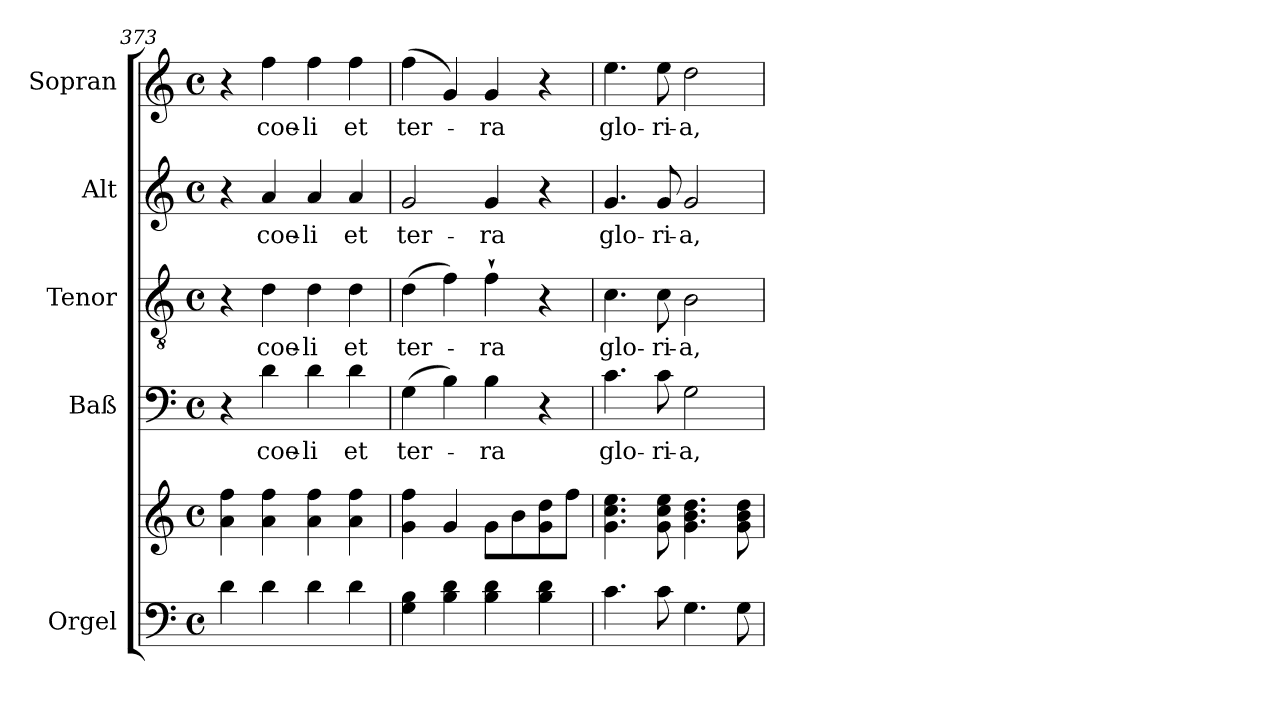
**kern	**kern	**kern	**text	**kern	**text	**kern	**text	**kern	**text
*part5	*part5	*part4	*part4	*part3	*part3	*part2	*part2	*part1	*part1
*staff6	*staff5	*staff4	*staff4	*staff3	*staff3	*staff2	*staff2	*staff1	*staff1
*I"Orgel	*	*I"Baß	*	*I"Tenor	*	*I"Alt	*	*I"Sopran	*
*clefF4	*clefG2	*clefF4	*	*clefGv2	*	*clefG2	*	*clefG2	*
*k[]	*k[]	*k[]	*	*k[]	*	*k[]	*	*k[]	*
*C:	*C:	*C:	*	*C:	*	*C:	*	*C:	*
*M4/4	*M4/4	*M4/4	*	*M4/4	*	*M4/4	*	*M4/4	*
*met(c)	*met(c)	*met(c)	*	*met(c)	*	*met(c)	*	*met(c)	*
=373	=373	=373	=373	=373	=373	=373	=373	=373	=373
4d\	4a\ 4ff\	4r	.	4r	.	4r	.	4r	.
!	!	!	!LO:LY:b	!	!LO:LY:b	!	!LO:LY:b	!	!LO:LY:b
4d\	4a\ 4ff\	4d\	coe-	4d\	coe-	4a/	coe-	4ff\	coe-
!	!	!	!LO:LY:b	!	!LO:LY:b	!	!LO:LY:b	!	!LO:LY:b
4d\	4a\ 4ff\	4d\	-li	4d\	-li	4a/	-li	4ff\	-li
!	!	!	!LO:LY:b	!	!LO:LY:b	!	!LO:LY:b	!	!LO:LY:b
4d\	4a\ 4ff\	4d\	et	4d\	et	4a/	et	4ff\	et
=374	=374	=374	=374	=374	=374	=374	=374	=374	=374
!	!	!	!LO:LY:b	!	!LO:LY:b	!	!LO:LY:b	!	!LO:LY:b
4G\ 4B\	4g\ 4ff\	(>4G\	ter-	(>4d\	ter-	2g/	ter-	(>4ff\	ter-
4B\ 4d\	4g/	4B\)	.	4f\)	.	.	.	4g/)	.
!	!	!	!LO:LY:b	!	!LO:LY:b	!	!LO:LY:b	!	!LO:LY:b
4B\ 4d\	8g\L	4B\	-ra	4f`>\	-ra	4g/	-ra	4g/	-ra
.	8b\	.	.	.	.	.	.	.	.
4B\ 4d\	8g\ 8dd\	4r	.	4r	.	4r	.	4r	.
.	8ff\J	.	.	.	.	.	.	.	.
=375	=375	=375	=375	=375	=375	=375	=375	=375	=375
!	!	!	!LO:LY:b	!	!LO:LY:b	!	!LO:LY:b	!	!LO:LY:b
4.c\	4.g\ 4.cc\ 4.ee\	4.c\	glo-	4.c\	glo-	4.g/	glo-	4.ee\	glo-
!	!	!	!LO:LY:b	!	!LO:LY:b	!	!LO:LY:b	!	!LO:LY:b
8c\	8g\ 8cc\ 8ee\	8c\	-ri-	8c\	-ri-	8g/	-ri-	8ee\	-ri-
!	!	!	!LO:LY:b	!	!LO:LY:b	!	!LO:LY:b	!	!LO:LY:b
4.G\	4.g\ 4.b\ 4.dd\	2G\	-a,	2B\	-a,	2g/	-a,	2dd\	-a,
8G\	8g\ 8b\ 8dd\	.	.	.	.	.	.	.	.
=	=	=	=	=	=	=	=	=	=
*-	*-	*-	*-	*-	*-	*-	*-	*-	*-
